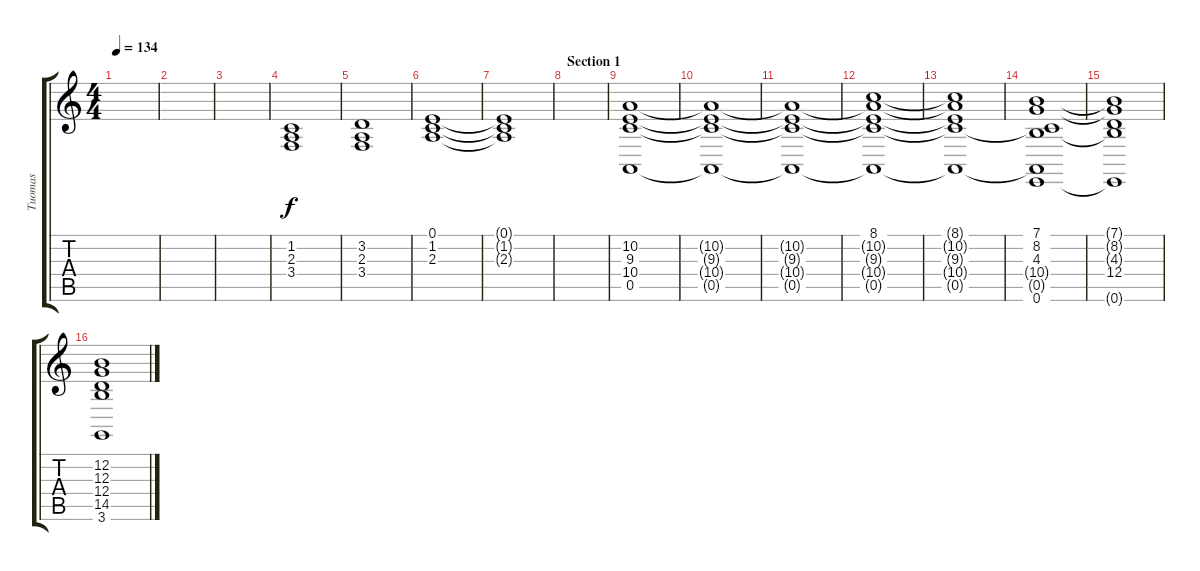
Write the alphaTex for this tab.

\track ("Tuomas" "Tuomas") {instrument stringensemble1}
\staff {score tabs}
\tuning (E4 B3 G3 D3 A2 E2) {hide}
\ts (4 4)
\tempo 134
\clef g2
\ks c
|
|
|
(1.2 2.3 3.4).1{instrument choiraahs} |
(3.2 2.3 3.4).1 |
(0.1 1.2 2.3).1 |
(0.1{t} 1.2{t} 2.3{t}).1 |
\section ("" "Section 1")
|
(10.2 9.3 10.4 0.5).1 |
(10.2{t} 9.3{t} 10.4{t} 0.5{t}).1 |
(10.2{t} 9.3{t} 10.4{t} 0.5{t}).1 |
(8.1 10.2{t} 9.3{t} 10.4{t} 0.5{t}).1 |
(8.1{t} 10.2{t} 9.3{t} 10.4{t} 0.5{t}).1 |
(7.1 8.2 4.3 10.4{t} 0.5{t} 0.6).1 |
(7.1{t} 8.2{t} 4.3{t} 12.4 0.6{t}).1 |
(12.2 12.3 12.4 14.5 3.6).1
